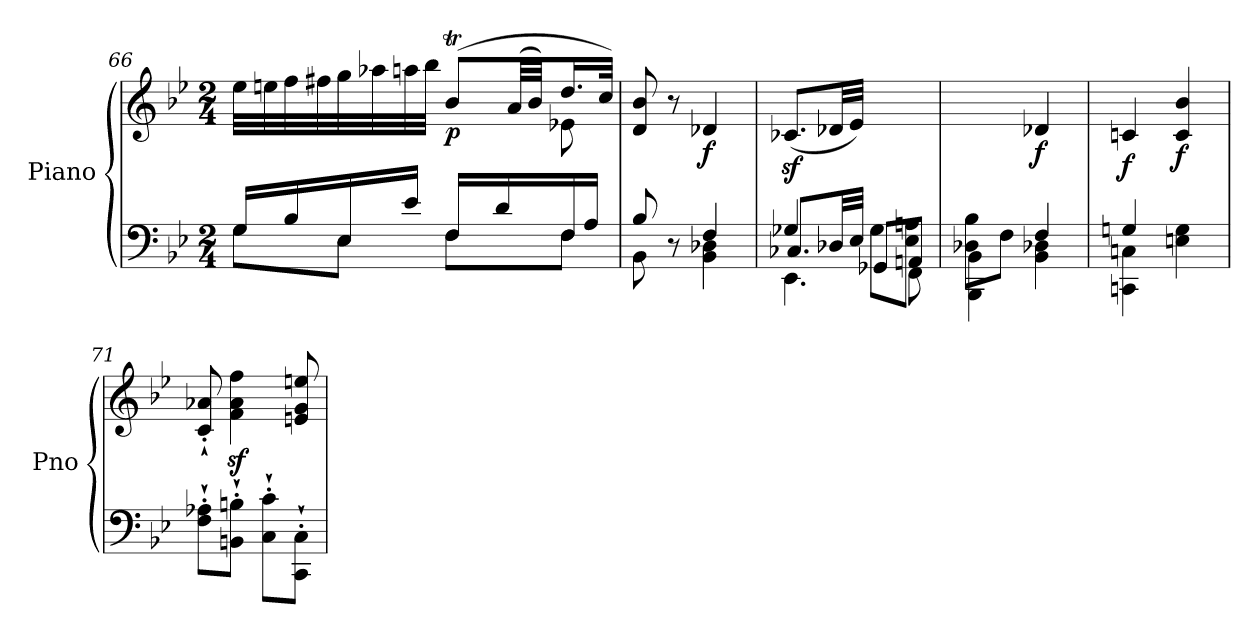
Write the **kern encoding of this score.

**kern	**kern	**dynam
*part1	*part1	*part1
*staff2	*staff1	*staff1/2
*I"Piano	*	*
*I'Pno	*	*
*clefF4	*clefG2	*
*k[b-e-]	*k[b-e-]	*
*M2/4	*M2/4	*
=66	=66	=66
*^	*^	*
*	*	*	*^	*
16G/LL	8G\L	32ee-\LLL	4.ryy	4ryy	.
.	.	32een\	.	.	.
16B-/	.	32ff\	.	.	.
.	.	32ff#X\	.	.	.
16E-/	8E-\J	32gg\	.	.	.
.	.	32aa-X\	.	.	.
16e-/JJ	.	32aan\	.	.	.
.	.	32bb-\JJJ	.	.	.
*	*	*	*	*Xtuplet	*
!	!	!	!	!	!LO:DY:b
16F/LL	8F\L	(>8b-T/L	.	40ryy	p
.	.	.	.	40ccyy	.
.	.	.	.	40b-yy	.
16d/	.	.	.	.	.
.	.	.	.	(40a/LL	.
.	.	.	.	40b-/JJ)	.
16F/	8F\J	16.dd/L	8e-X\	8ryy	.
16A/JJ	.	.	.	.	.
.	.	32cc/JJk)	.	.	.
*	*	*v	*v	*v	*
=67	=67	=67	=67
8B-/	8BB-\	8d/ 8b-/	.
8ryy	8r	8r	.
!	!	!	!LO:DY:b
4F/	4BB-\ 4D-X\	4d-X/	f
=68	=68	=68	=68
*^	*^	*	*
4ryy	4G-X/	8.C-X/L	4.EE-\	(8.c-Xz</L	.
.	.	32D-X/LL	.	32d-X/LL	.
.	.	32E-/JJJ	.	32e-/JJJ)	.
8G-\L	4ryy	8GG-X/L	.	4ryy	.
8E-\ 8An\J	.	8AAn/J	8FF\	.	.
*	*	*v	*v	*	*
!!LO:PB:g=z
=69	=69	=69	=69	=69
8D-X\ 8B-\L	4ryy	4BBB-\ 4BB-\	4ryy	.
8F\J	.	.	.	.
!	!	!	!	!LO:DY:b
4ryy	4F/	4BB-\ 4D-X\	4d-X/	f
=70	=70	=70	=70	=70
!	!	!	!	!LO:DY:b
*	*v	*v	*	*
4Gn/	4CCn\ 4Cn\	4cn/	f
!	!	!	!LO:DY:b
4ryy	4En\ 4G\	4c/ 4b-/	f
*v	*v	*	*
=71	=71	=71
8F\`' 8A-X\`'L	8c/`' 8a-X/`'	.
8BBn\`' 8Bn\`'J	4f\z< 4a-\z< 4ff\z<	.
8C\`' 8c\`'L	.	.
8CC\`' 8C\`'J	8en/ 8g/ 8een/	.
=	=	=
*-	*-	*-
